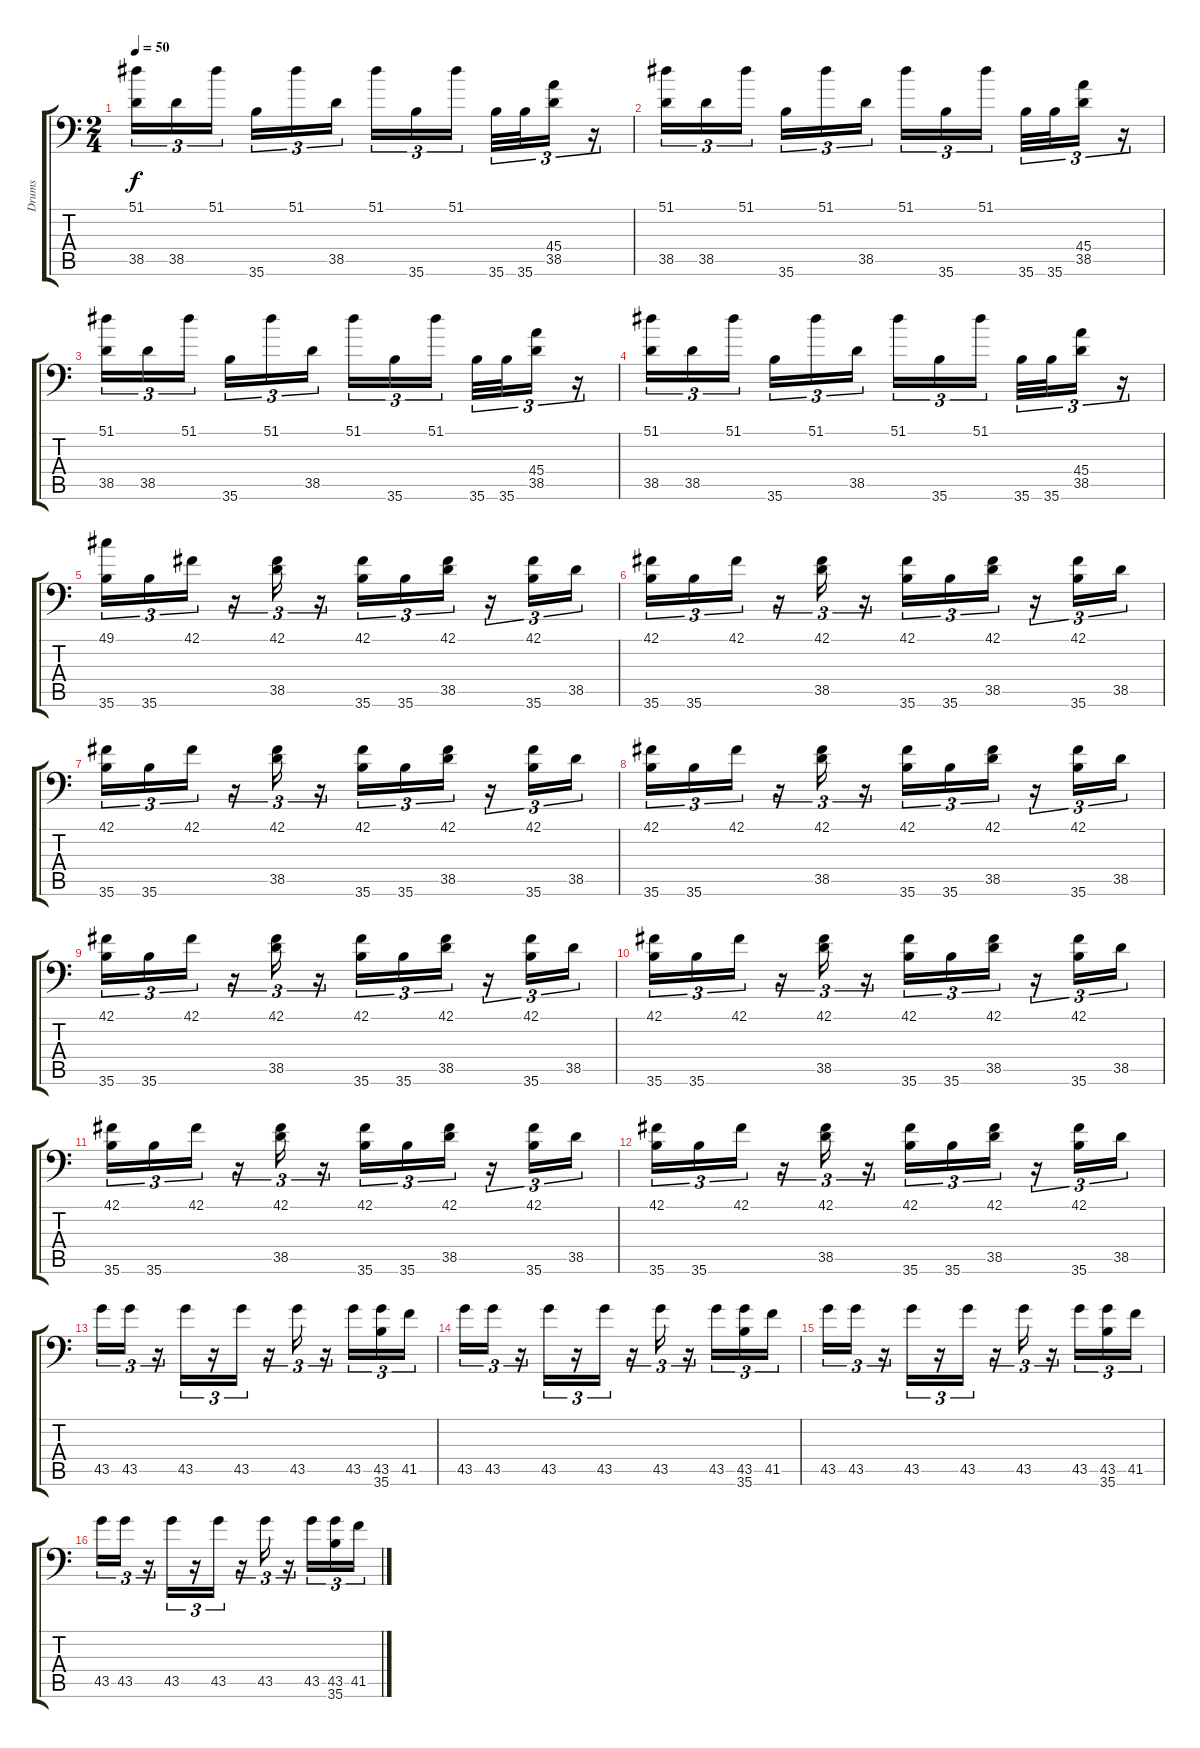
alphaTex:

\track ("Drums" "Drums") {instrument acousticgrandpiano}
\staff {score tabs}
\tuning (C-1 C-1 C-1 C-1 C-1 C-1) {hide}
\ts (2 4)
\tempo 50
\clef f4
\ks c
(51.1 38.5).16{tu (3 2) dy f} 38.5.16{tu (3 2)} 51.1.16{tu (3 2)} 35.6.16{tu (3 2)} 51.1.16{tu (3 2)} 38.5.16{tu (3 2)} 51.1.16{tu (3 2)} 35.6.16{tu (3 2)} 51.1.16{tu (3 2)} 35.6.32{tu (3 2)} 35.6.32{tu (3 2)} (45.4 38.5).16{tu (3 2)} r.16{tu (3 2)} |
(51.1 38.5).16{tu (3 2)} 38.5.16{tu (3 2)} 51.1.16{tu (3 2)} 35.6.16{tu (3 2)} 51.1.16{tu (3 2)} 38.5.16{tu (3 2)} 51.1.16{tu (3 2)} 35.6.16{tu (3 2)} 51.1.16{tu (3 2)} 35.6.32{tu (3 2)} 35.6.32{tu (3 2)} (45.4 38.5).16{tu (3 2)} r.16{tu (3 2)} |
(51.1 38.5).16{tu (3 2)} 38.5.16{tu (3 2)} 51.1.16{tu (3 2)} 35.6.16{tu (3 2)} 51.1.16{tu (3 2)} 38.5.16{tu (3 2)} 51.1.16{tu (3 2)} 35.6.16{tu (3 2)} 51.1.16{tu (3 2)} 35.6.32{tu (3 2)} 35.6.32{tu (3 2)} (45.4 38.5).16{tu (3 2)} r.16{tu (3 2)} |
(51.1 38.5).16{tu (3 2)} 38.5.16{tu (3 2)} 51.1.16{tu (3 2)} 35.6.16{tu (3 2)} 51.1.16{tu (3 2)} 38.5.16{tu (3 2)} 51.1.16{tu (3 2)} 35.6.16{tu (3 2)} 51.1.16{tu (3 2)} 35.6.32{tu (3 2)} 35.6.32{tu (3 2)} (45.4 38.5).16{tu (3 2)} r.16{tu (3 2)} |
(49.1 35.6).16{tu (3 2)} 35.6.16{tu (3 2)} 42.1.16{tu (3 2)} r.16{tu (3 2)} (42.1 38.5).16{tu (3 2)} r.16{tu (3 2)} (42.1 35.6).16{tu (3 2)} 35.6.16{tu (3 2)} (42.1 38.5).16{tu (3 2)} r.16{tu (3 2)} (42.1 35.6).16{tu (3 2)} 38.5.16{tu (3 2)} |
(42.1 35.6).16{tu (3 2)} 35.6.16{tu (3 2)} 42.1.16{tu (3 2)} r.16{tu (3 2)} (42.1 38.5).16{tu (3 2)} r.16{tu (3 2)} (42.1 35.6).16{tu (3 2)} 35.6.16{tu (3 2)} (42.1 38.5).16{tu (3 2)} r.16{tu (3 2)} (42.1 35.6).16{tu (3 2)} 38.5.16{tu (3 2)} |
(42.1 35.6).16{tu (3 2)} 35.6.16{tu (3 2)} 42.1.16{tu (3 2)} r.16{tu (3 2)} (42.1 38.5).16{tu (3 2)} r.16{tu (3 2)} (42.1 35.6).16{tu (3 2)} 35.6.16{tu (3 2)} (42.1 38.5).16{tu (3 2)} r.16{tu (3 2)} (42.1 35.6).16{tu (3 2)} 38.5.16{tu (3 2)} |
(42.1 35.6).16{tu (3 2)} 35.6.16{tu (3 2)} 42.1.16{tu (3 2)} r.16{tu (3 2)} (42.1 38.5).16{tu (3 2)} r.16{tu (3 2)} (42.1 35.6).16{tu (3 2)} 35.6.16{tu (3 2)} (42.1 38.5).16{tu (3 2)} r.16{tu (3 2)} (42.1 35.6).16{tu (3 2)} 38.5.16{tu (3 2)} |
(42.1 35.6).16{tu (3 2)} 35.6.16{tu (3 2)} 42.1.16{tu (3 2)} r.16{tu (3 2)} (42.1 38.5).16{tu (3 2)} r.16{tu (3 2)} (42.1 35.6).16{tu (3 2)} 35.6.16{tu (3 2)} (42.1 38.5).16{tu (3 2)} r.16{tu (3 2)} (42.1 35.6).16{tu (3 2)} 38.5.16{tu (3 2)} |
(42.1 35.6).16{tu (3 2)} 35.6.16{tu (3 2)} 42.1.16{tu (3 2)} r.16{tu (3 2)} (42.1 38.5).16{tu (3 2)} r.16{tu (3 2)} (42.1 35.6).16{tu (3 2)} 35.6.16{tu (3 2)} (42.1 38.5).16{tu (3 2)} r.16{tu (3 2)} (42.1 35.6).16{tu (3 2)} 38.5.16{tu (3 2)} |
(42.1 35.6).16{tu (3 2)} 35.6.16{tu (3 2)} 42.1.16{tu (3 2)} r.16{tu (3 2)} (42.1 38.5).16{tu (3 2)} r.16{tu (3 2)} (42.1 35.6).16{tu (3 2)} 35.6.16{tu (3 2)} (42.1 38.5).16{tu (3 2)} r.16{tu (3 2)} (42.1 35.6).16{tu (3 2)} 38.5.16{tu (3 2)} |
(42.1 35.6).16{tu (3 2)} 35.6.16{tu (3 2)} 42.1.16{tu (3 2)} r.16{tu (3 2)} (42.1 38.5).16{tu (3 2)} r.16{tu (3 2)} (42.1 35.6).16{tu (3 2)} 35.6.16{tu (3 2)} (42.1 38.5).16{tu (3 2)} r.16{tu (3 2)} (42.1 35.6).16{tu (3 2)} 38.5.16{tu (3 2)} |
43.5.16{tu (3 2)} 43.5.16{tu (3 2)} r.16{tu (3 2)} 43.5.16{tu (3 2)} r.16{tu (3 2)} 43.5.16{tu (3 2)} r.16{tu (3 2)} 43.5.16{tu (3 2)} r.16{tu (3 2)} 43.5.16{tu (3 2)} (43.5 35.6).16{tu (3 2)} 41.5.16{tu (3 2)} |
43.5.16{tu (3 2)} 43.5.16{tu (3 2)} r.16{tu (3 2)} 43.5.16{tu (3 2)} r.16{tu (3 2)} 43.5.16{tu (3 2)} r.16{tu (3 2)} 43.5.16{tu (3 2)} r.16{tu (3 2)} 43.5.16{tu (3 2)} (43.5 35.6).16{tu (3 2)} 41.5.16{tu (3 2)} |
43.5.16{tu (3 2)} 43.5.16{tu (3 2)} r.16{tu (3 2)} 43.5.16{tu (3 2)} r.16{tu (3 2)} 43.5.16{tu (3 2)} r.16{tu (3 2)} 43.5.16{tu (3 2)} r.16{tu (3 2)} 43.5.16{tu (3 2)} (43.5 35.6).16{tu (3 2)} 41.5.16{tu (3 2)} |
43.5.16{tu (3 2)} 43.5.16{tu (3 2)} r.16{tu (3 2)} 43.5.16{tu (3 2)} r.16{tu (3 2)} 43.5.16{tu (3 2)} r.16{tu (3 2)} 43.5.16{tu (3 2)} r.16{tu (3 2)} 43.5.16{tu (3 2)} (43.5 35.6).16{tu (3 2)} 41.5.16{tu (3 2)}
